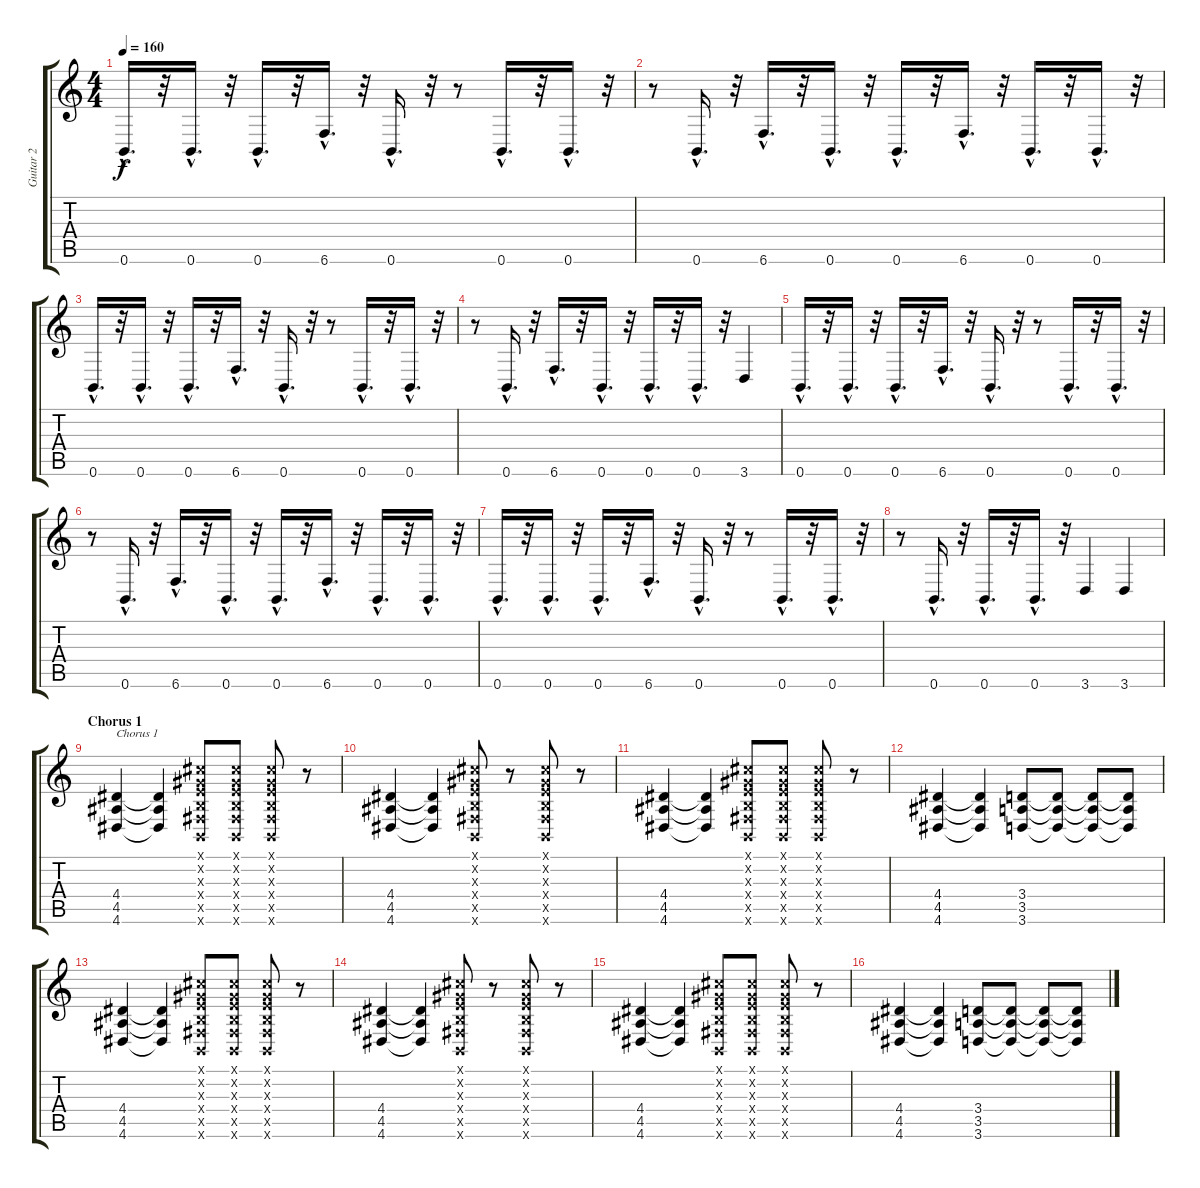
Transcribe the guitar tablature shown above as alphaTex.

\track ("Guitar 2" "Guitar 2") {instrument distortionguitar}
\staff {score tabs}
\tuning (Db4 Ab3 E3 B2 Gb2 B1) {hide}
\ts (4 4)
\tempo 160
\clef g2
\ks c
0.6{hac}.16{d dy f} r.32 0.6{hac}.16{d} r.32 0.6{hac}.16{d} r.32 6.6{hac}.16{d} r.32 0.6{hac}.16{d} r.32 r.8 0.6{hac}.16{d} r.32 0.6{hac}.16{d} r.32 |
r.8 0.6{hac}.16{d} r.32 6.6{hac}.16{d} r.32 0.6{hac}.16{d} r.32 0.6{hac}.16{d} r.32 6.6{hac}.16{d} r.32 0.6{hac}.16{d} r.32 0.6{hac}.16{d} r.32 |
0.6{hac}.16{d} r.32 0.6{hac}.16{d} r.32 0.6{hac}.16{d} r.32 6.6{hac}.16{d} r.32 0.6{hac}.16{d} r.32 r.8 0.6{hac}.16{d} r.32 0.6{hac}.16{d} r.32 |
r.8 0.6{hac}.16{d} r.32 6.6{hac}.16{d} r.32 0.6{hac}.16{d} r.32 0.6{hac}.16{d} r.32 0.6{hac}.16{d} r.32 3.6.4 |
0.6{hac}.16{d} r.32 0.6{hac}.16{d} r.32 0.6{hac}.16{d} r.32 6.6{hac}.16{d} r.32 0.6{hac}.16{d} r.32 r.8 0.6{hac}.16{d} r.32 0.6{hac}.16{d} r.32 |
r.8 0.6{hac}.16{d} r.32 6.6{hac}.16{d} r.32 0.6{hac}.16{d} r.32 0.6{hac}.16{d} r.32 6.6{hac}.16{d} r.32 0.6{hac}.16{d} r.32 0.6{hac}.16{d} r.32 |
0.6{hac}.16{d} r.32 0.6{hac}.16{d} r.32 0.6{hac}.16{d} r.32 6.6{hac}.16{d} r.32 0.6{hac}.16{d} r.32 r.8 0.6{hac}.16{d} r.32 0.6{hac}.16{d} r.32 |
r.8 0.6{hac}.16{d} r.32 0.6{hac}.16{d} r.32 0.6{hac}.16{d} r.32 3.6.4 3.6.4 |
\section ("" "Chorus 1")
(4.4 4.5 4.6).4{txt "Chorus 1" balance 13} (4.4{t} 4.5{t} 4.6{t}).4 (0.1{x} 0.2{x} 0.3{x} 0.4{x} 0.5{x} 0.6{x}).8 (0.1{x} 0.2{x} 0.3{x} 0.4{x} 0.5{x} 0.6{x}).8 (0.1{x} 0.2{x} 0.3{x} 0.4{x} 0.5{x} 0.6{x}).8 r.8 |
(4.4 4.5 4.6).4 (4.4{t} 4.5{t} 4.6{t}).4 (0.1{x} 0.2{x} 0.3{x} 0.4{x} 0.5{x} 0.6{x}).8 r.8 (0.1{x} 0.2{x} 0.3{x} 0.4{x} 0.5{x} 0.6{x}).8 r.8 |
(4.4 4.5 4.6).4 (4.4{t} 4.5{t} 4.6{t}).4 (0.1{x} 0.2{x} 0.3{x} 0.4{x} 0.5{x} 0.6{x}).8 (0.1{x} 0.2{x} 0.3{x} 0.4{x} 0.5{x} 0.6{x}).8 (0.1{x} 0.2{x} 0.3{x} 0.4{x} 0.5{x} 0.6{x}).8 r.8 |
(4.4 4.5 4.6).4 (4.4{t} 4.5{t} 4.6{t}).4 (3.4 3.5 3.6).8 (3.4{t} 3.5{t} 3.6{t}).8 (3.4{t} 3.5{t} 3.6{t}).8 (3.4{t} 3.5{t} 3.6{t}).8 |
(4.4 4.5 4.6).4 (4.4{t} 4.5{t} 4.6{t}).4 (0.1{x} 0.2{x} 0.3{x} 0.4{x} 0.5{x} 0.6{x}).8 (0.1{x} 0.2{x} 0.3{x} 0.4{x} 0.5{x} 0.6{x}).8 (0.1{x} 0.2{x} 0.3{x} 0.4{x} 0.5{x} 0.6{x}).8 r.8 |
(4.4 4.5 4.6).4 (4.4{t} 4.5{t} 4.6{t}).4 (0.1{x} 0.2{x} 0.3{x} 0.4{x} 0.5{x} 0.6{x}).8 r.8 (0.1{x} 0.2{x} 0.3{x} 0.4{x} 0.5{x} 0.6{x}).8 r.8 |
(4.4 4.5 4.6).4 (4.4{t} 4.5{t} 4.6{t}).4 (0.1{x} 0.2{x} 0.3{x} 0.4{x} 0.5{x} 0.6{x}).8 (0.1{x} 0.2{x} 0.3{x} 0.4{x} 0.5{x} 0.6{x}).8 (0.1{x} 0.2{x} 0.3{x} 0.4{x} 0.5{x} 0.6{x}).8 r.8 |
(4.4 4.5 4.6).4 (4.4{t} 4.5{t} 4.6{t}).4 (3.4 3.5 3.6).8 (3.4{t} 3.5{t} 3.6{t}).8 (3.4{t} 3.5{t} 3.6{t}).8 (3.4{t} 3.5{t} 3.6{t}).8
